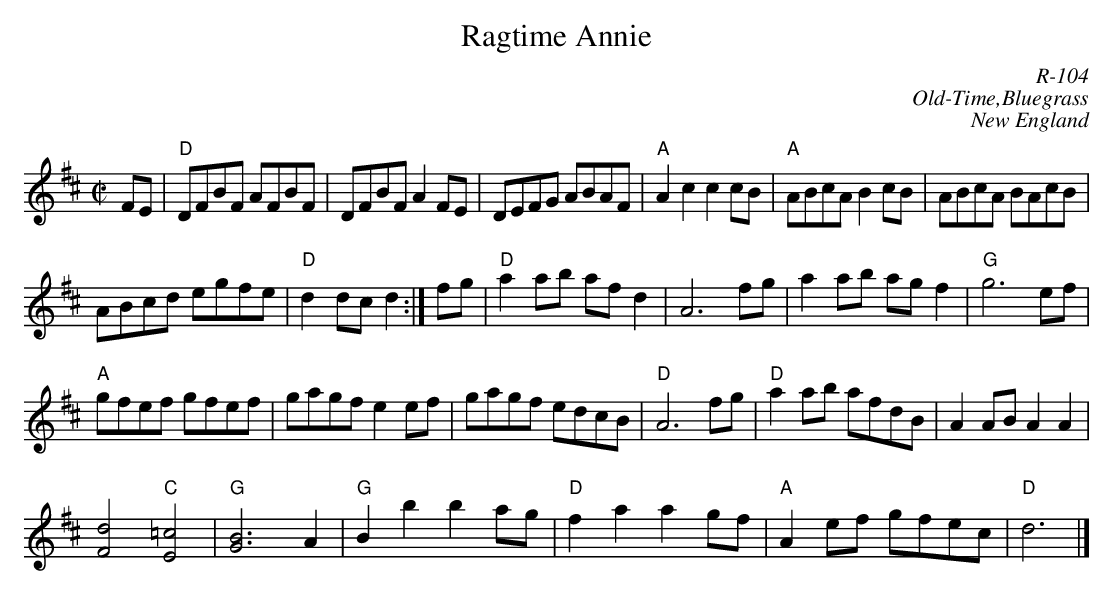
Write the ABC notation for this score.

X:1
T: Ragtime Annie
C: R-104
C: Old-Time,Bluegrass
C: New England
M: C|
K: D
FE |\
"D"DFBF AFBF | DFBF A2FE | DEFG ABAF | "A"A2c2 c2cB | "A"ABcA B2cB | ABcA BAcB |
ABcd egfe | "D"d2dc d2 :| fg | "D"a2ab afd2 | A6 fg | a2ab agf2 | "G"g6 ef |
"A"gfef gfef | gagf e2ef | gagf edcB | "D"A6 fg | "D"a2ab afdB | A2AB A2A2 |
[F4d4] "C"[E4=c4] | "G"[G6B6] A2 | "G"B2b2 b2ag | "D"f2a2 a2gf | "A"A2ef gfec | "D"d6 |]
